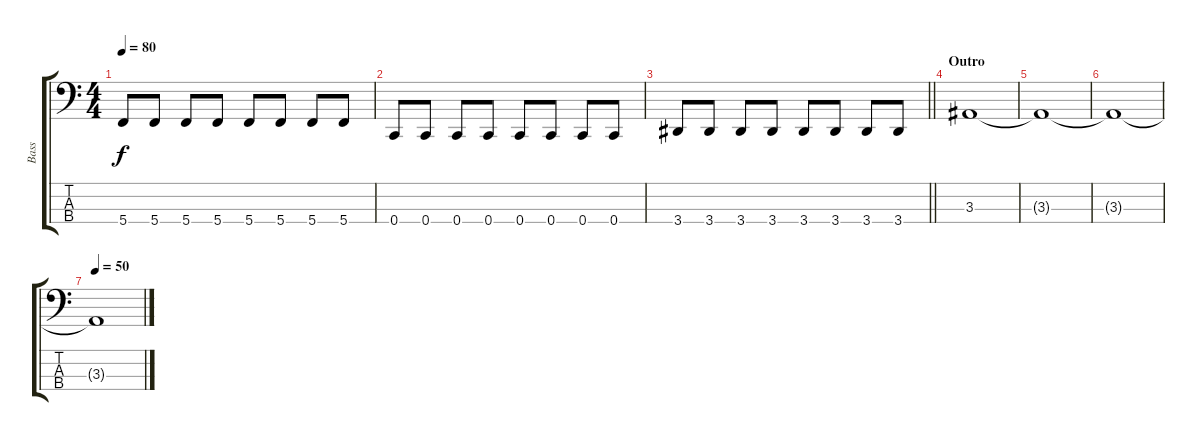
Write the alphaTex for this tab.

\track ("Bass" "Bass") {instrument electricbassfinger}
\staff {score tabs}
\tuning (F2 C2 G1 C1) {hide}
\ts (4 4)
\tempo 80
\clef f4
\ks c
5.4.8{dy f} 5.4.8 5.4.8 5.4.8 5.4.8 5.4.8 5.4.8 5.4.8 |
0.4.8 0.4.8 0.4.8 0.4.8 0.4.8 0.4.8 0.4.8 0.4.8 |
\barLineRight lightlight
3.4.8 3.4.8 3.4.8 3.4.8 3.4.8 3.4.8 3.4.8 3.4.8 |
\section ("" "Outro")
3.3.1{volume 0} |
3.3{t}.1 |
3.3{t}.1 |
\tempo 50
3.3{t}.1
